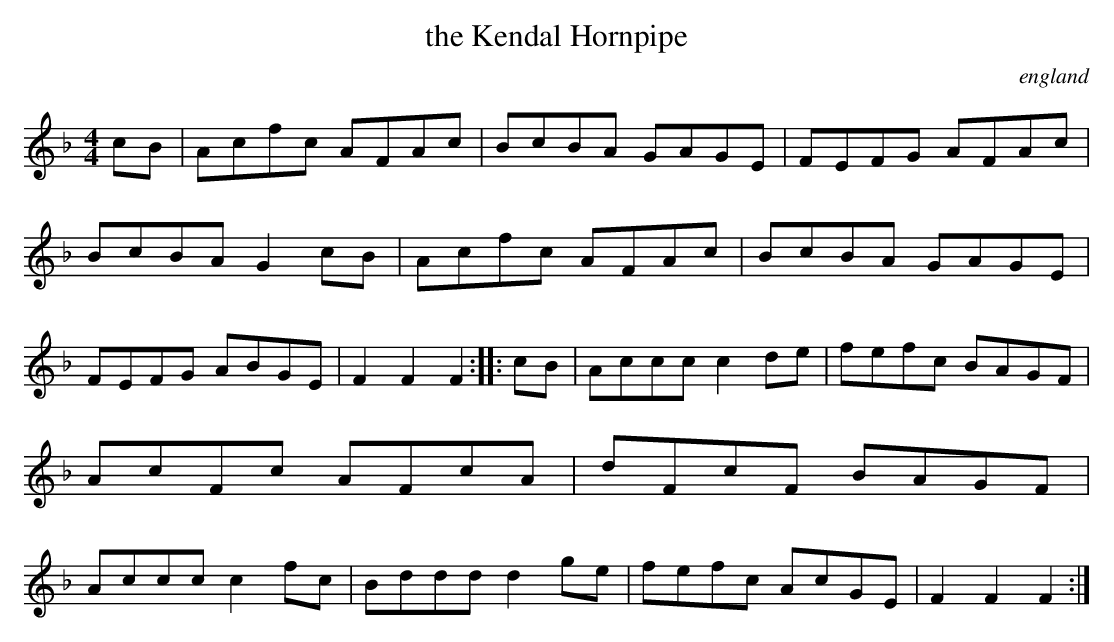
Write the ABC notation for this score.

X:1
T:the Kendal Hornpipe
O:england
M:4/4
K:F
cB|\
Acfc AFAc| BcBA GAGE| FEFG AFAc| BcBA G2cB|\
Acfc AFAc| BcBA GAGE| FEFG ABGE| F2F2 F2::\
cB|\
Accc c2de| fefc BAGF| AcFc AFcA| dFcF BAGF|\
Accc c2fc| Bddd d2ge| fefc AcGE| F2F2 F2:|
